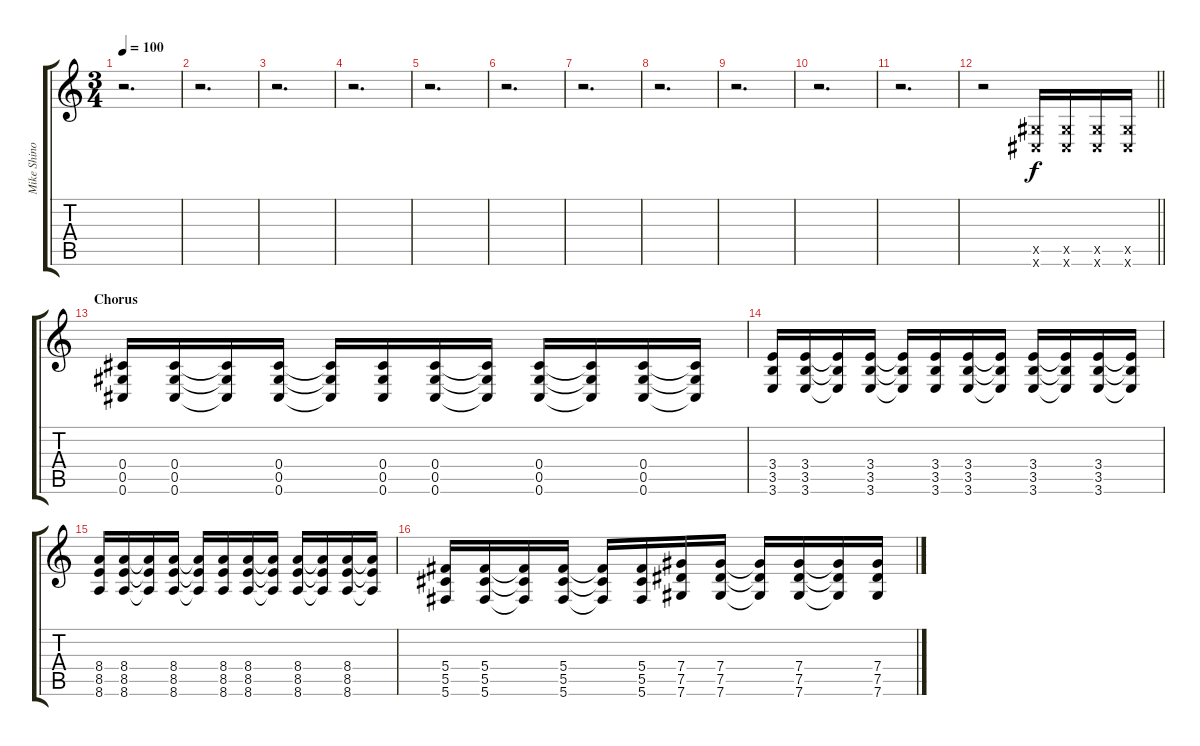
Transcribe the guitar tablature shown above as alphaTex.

\track ("Mike Shinoda" "Mike Shino") {instrument distortionguitar}
\staff {score tabs}
\tuning (Eb4 Bb3 Gb3 Db3 Ab2 Db2) {hide}
\ts (3 4)
\tempo 100
\clef g2
\ks c
r.2{d dy f} |
r.2{d} |
r.2{d} |
r.2{d} |
r.2{d} |
r.2{d} |
r.2{d} |
r.2{d} |
r.2{d} |
r.2{d} |
r.2{d} |
\barLineRight lightlight
r.2{balance 8} (0.5{x} 0.6{x}).16 (0.5{x} 0.6{x}).16 (0.5{x} 0.6{x}).16 (0.5{x} 0.6{x}).16 |
\section ("" "Chorus")
(0.4 0.5 0.6).16{volume 16 balance 16} (0.4 0.5 0.6).16 (0.4{t} 0.5{t} 0.6{t}).16 (0.4 0.5 0.6).16 (0.4{t} 0.5{t} 0.6{t}).16 (0.4 0.5 0.6).16 (0.4 0.5 0.6).16 (0.4{t} 0.5{t} 0.6{t}).16 (0.4 0.5 0.6).16 (0.4{t} 0.5{t} 0.6{t}).16 (0.4 0.5 0.6).16 (0.4{t} 0.5{t} 0.6{t}).16 |
(3.4 3.5 3.6).16 (3.4 3.5 3.6).16 (3.4{t} 3.5{t} 3.6{t}).16 (3.4 3.5 3.6).16 (3.4{t} 3.5{t} 3.6{t}).16 (3.4 3.5 3.6).16 (3.4 3.5 3.6).16 (3.4{t} 3.5{t} 3.6{t}).16 (3.4 3.5 3.6).16 (3.4{t} 3.5{t} 3.6{t}).16 (3.4 3.5 3.6).16 (3.4{t} 3.5{t} 3.6{t}).16 |
(8.4 8.5 8.6).16 (8.4 8.5 8.6).16 (8.4{t} 8.5{t} 8.6{t}).16 (8.4 8.5 8.6).16 (8.4{t} 8.5{t} 8.6{t}).16 (8.4 8.5 8.6).16 (8.4 8.5 8.6).16 (8.4{t} 8.5{t} 8.6{t}).16 (8.4 8.5 8.6).16 (8.4{t} 8.5{t} 8.6{t}).16 (8.4 8.5 8.6).16 (8.4{t} 8.5{t} 8.6{t}).16 |
(5.4 5.5 5.6).16 (5.4 5.5 5.6).16 (5.4{t} 5.5{t} 5.6{t}).16 (5.4 5.5 5.6).16 (5.4{t} 5.5{t} 5.6{t}).16 (5.4 5.5 5.6).16 (7.4 7.5 7.6).16 (7.4 7.5 7.6).16 (7.4{t} 7.5{t} 7.6{t}).16 (7.4 7.5 7.6).16 (7.4{t} 7.5{t} 7.6{t}).16 (7.4 7.5 7.6).16
